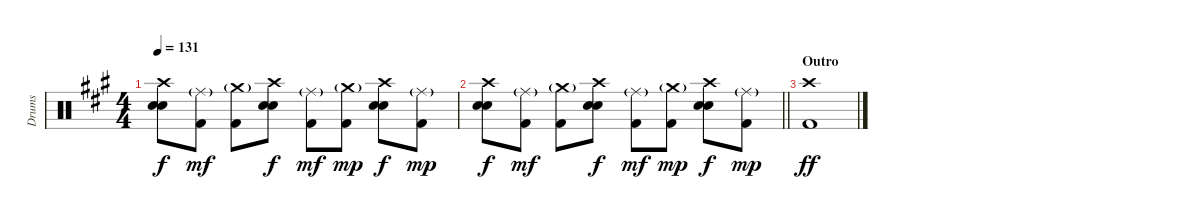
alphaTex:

\track ("Drums" "Drums") {instrument percussion}
\staff {score}
\articulation defaults
\ts (4 4)
\tempo 131
\clef neutral
\ks a
("Crash high (hit)" "Electric Snare (hit)" "Snare (hit) 2").8{dy f} ("Ride (middle)"{g} "Kick (hit) 2").8{dy mf} ("Crash medium (hit)"{g} "Kick (hit) 2").8 ("Crash high (hit)" "Electric Snare (hit)" "Snare (hit) 2").8{dy f} ("Ride (middle)"{g} "Kick (hit) 2").8{dy mf} ("Crash medium (hit)"{g} "Kick (hit) 2").8{dy mp} ("Crash high (hit)" "Electric Snare (hit)" "Snare (hit) 2").8{dy f} ("Ride (middle)"{g} "Kick (hit) 2").8{dy mp} |
\barLineRight lightlight
("Crash high (hit)" "Electric Snare (hit)" "Snare (hit) 2").8{dy f} ("Ride (middle)"{g} "Kick (hit) 2").8{dy mf} ("Crash medium (hit)"{g} "Kick (hit) 2").8 ("Crash high (hit)" "Electric Snare (hit)" "Snare (hit) 2").8{dy f} ("Ride (middle)"{g} "Kick (hit) 2").8{dy mf} ("Crash medium (hit)"{g} "Kick (hit) 2").8{dy mp} ("Crash high (hit)" "Electric Snare (hit)" "Snare (hit) 2").8{dy f} ("Ride (middle)"{g} "Kick (hit) 2").8{dy mp} |
\section ("" "Outro")
("Kick (hit) 2" "Crash high (hit)").1{dy ff}
